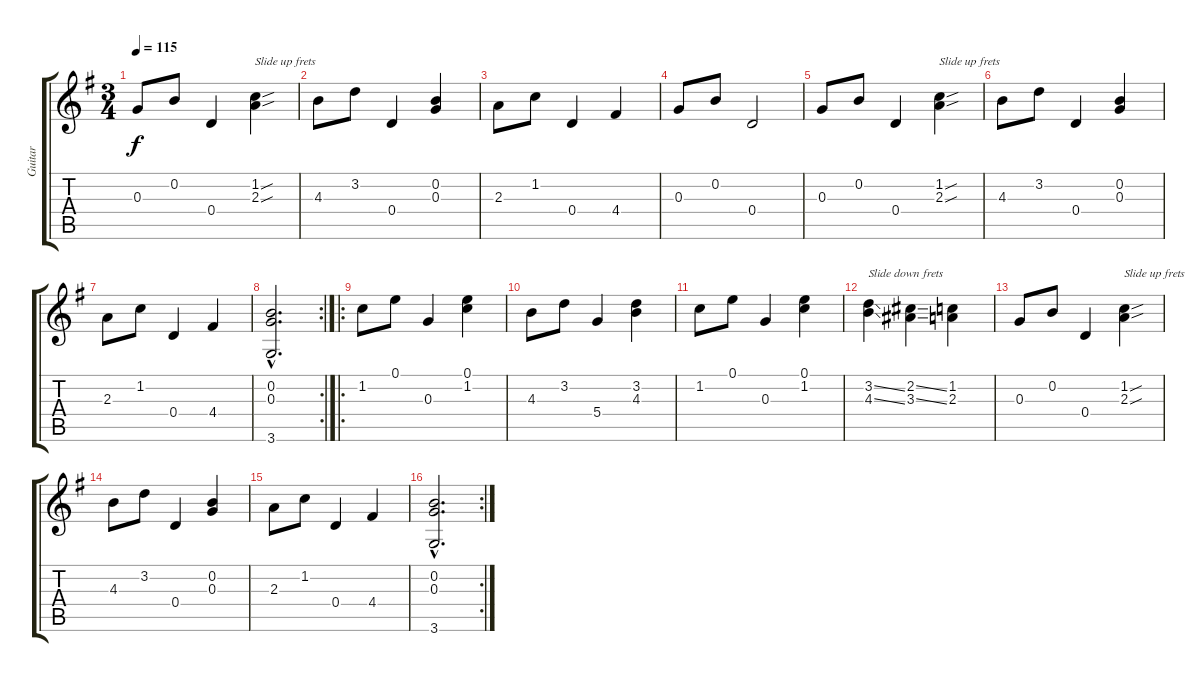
\track ("Guitar" "Guitar") {instrument acousticguitarnylon}
\staff {score tabs}
\tuning (E4 B3 G3 D3 A2 E2) {hide}
\ts (3 4)
\tempo 115
\clef g2
\ks g
0.3.8{dy f instrument acousticguitarnylon} 0.2.8 0.4.4 (1.2{sou} 2.3{sou}).4{txt "Slide up frets"} |
4.3.8 3.2.8 0.4.4 (0.2 0.3).4 |
2.3.8 1.2.8 0.4.4 4.4.4 |
0.3.8 0.2.8 0.4.2 |
0.3.8 0.2.8 0.4.4 (1.2{sou} 2.3{sou}).4{txt "Slide up frets"} |
4.3.8 3.2.8 0.4.4 (0.2 0.3).4 |
2.3.8 1.2.8 0.4.4 4.4.4 |
\rc 2
(0.2{hac} 0.3{hac} 3.6{hac}).2{d} |
\ro
1.2.8 0.1.8 0.3.4 (0.1 1.2).4 |
4.3.8 3.2.8 5.4.4 (3.2 4.3).4 |
1.2.8 0.1.8 0.3.4 (0.1 1.2).4 |
(3.2{ss} 4.3{ss}).4{txt "Slide down frets"} (2.2{ss} 3.3{ss}).4 (1.2 2.3).4 |
0.3.8 0.2.8 0.4.4 (1.2{sou} 2.3{sou}).4{txt "Slide up frets"} |
4.3.8 3.2.8 0.4.4 (0.2 0.3).4 |
2.3.8 1.2.8 0.4.4 4.4.4 |
\rc 2
(0.2{hac} 0.3{hac} 3.6{hac}).2{d}
